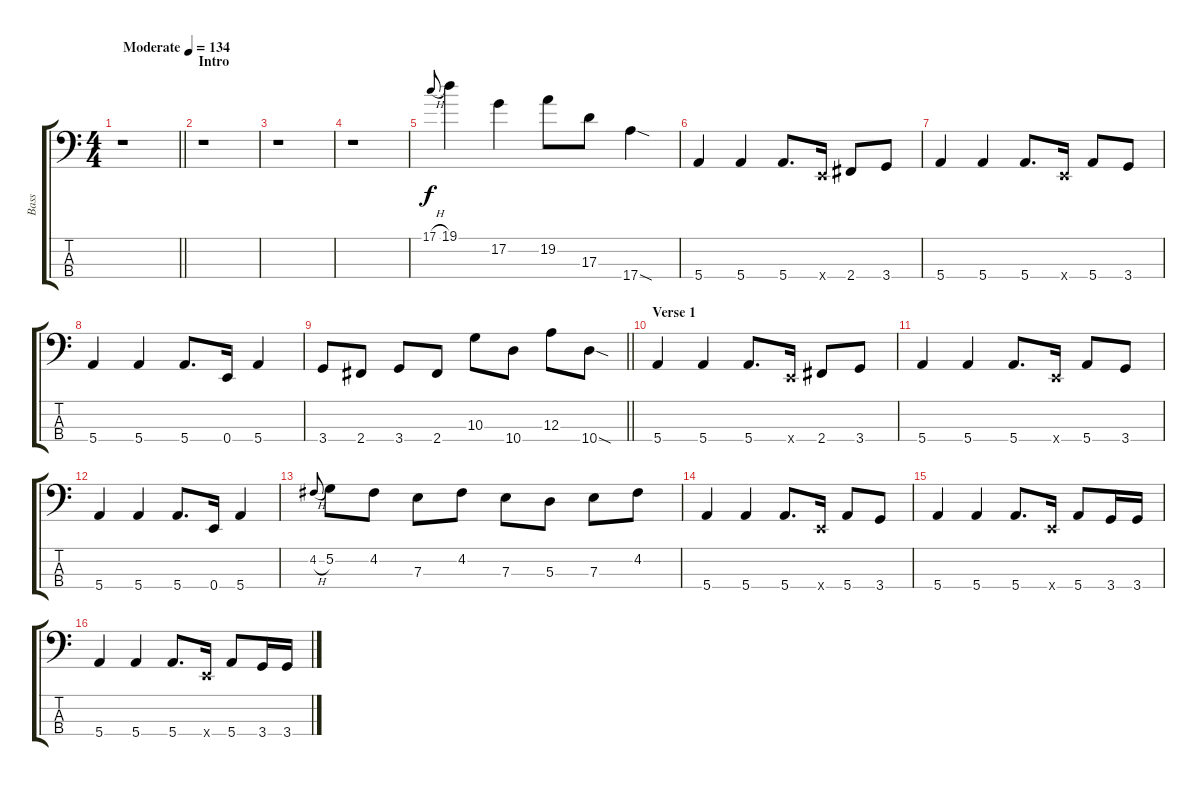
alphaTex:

\track ("Bass" "Bass") {instrument electricbassfinger}
\staff {score tabs}
\tuning (G2 D2 A1 E1) {hide}
\ts (4 4)
\tempo (134 "Moderate")
\clef f4
\barLineRight lightlight
\ks aminor
r.1{dy f instrument electricbassfinger} |
\section ("" "Intro")
r.1 |
r.1 |
r.1 |
17.1{h}.8{gr onbeat} 19.1.4 17.2.4 19.2.8 17.3.8 17.4{sod}.4 |
5.4.4 5.4.4 5.4.8{d} 0.4{x}.16 2.4.8 3.4.8 |
5.4.4 5.4.4 5.4.8{d} 0.4{x}.16 5.4.8 3.4.8 |
5.4.4 5.4.4 5.4.8{d} 0.4.16 5.4.4 |
\barLineRight lightlight
3.4.8 2.4.8 3.4.8 2.4.8 10.3.8 10.4.8 12.3.8 10.4{sod}.8 |
\section ("" "Verse 1")
5.4.4 5.4.4 5.4.8{d} 0.4{x}.16 2.4.8 3.4.8 |
5.4.4 5.4.4 5.4.8{d} 0.4{x}.16 5.4.8 3.4.8 |
5.4.4 5.4.4 5.4.8{d} 0.4.16 5.4.4 |
4.2{h}.8{gr onbeat} 5.2.8 4.2.8 7.3.8 4.2.8 7.3.8 5.3.8 7.3.8 4.2.8 |
5.4.4 5.4.4 5.4.8{d} 0.4{x}.16 5.4.8 3.4.8 |
5.4.4 5.4.4 5.4.8{d} 0.4{x}.16 5.4.8 3.4.16 3.4.16 |
5.4.4 5.4.4 5.4.8{d} 0.4{x}.16 5.4.8 3.4.16 3.4.16
